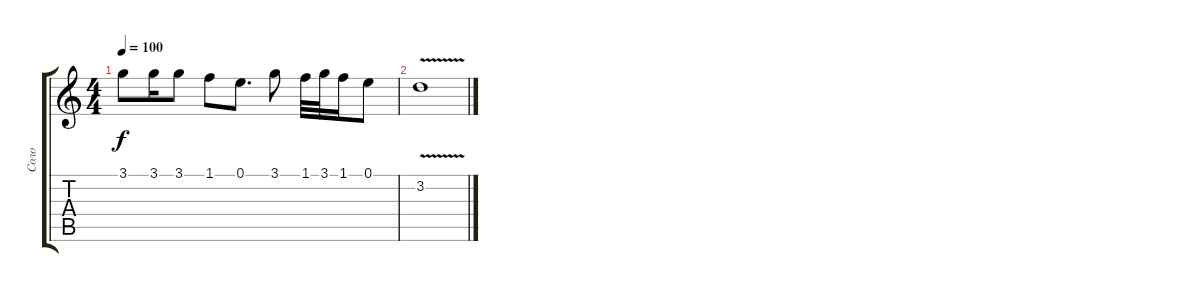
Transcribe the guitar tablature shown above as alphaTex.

\track ("Соло" "Соло") {instrument acousticguitarsteel}
\staff {score tabs}
\tuning (E4 B3 G3 D3 A2 E2) {hide}
\ts (4 4)
\tempo 100
\clef g2
\ks c
3.1.8{dy f} 3.1.16 3.1.8 1.1.8 0.1.8{d} 3.1.8 1.1.32 3.1.32 1.1.16 0.1.8 |
3.2{v}.1
